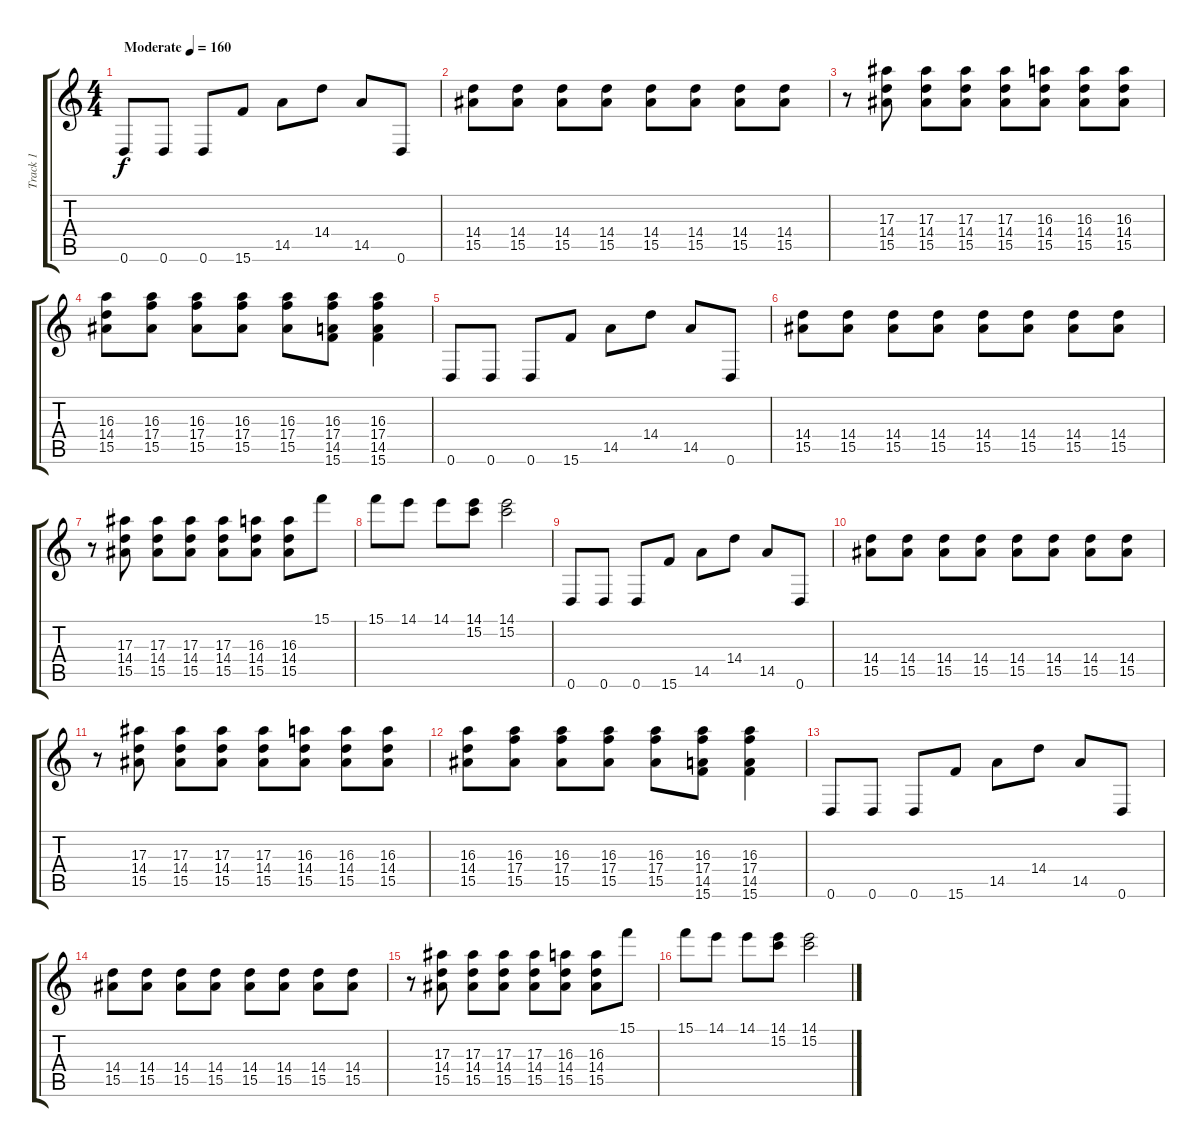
\track ("Track 1" "Track 1") {instrument overdrivenguitar}
\staff {score tabs}
\tuning (D4 A3 F3 C3 G2 D2) {hide}
\ts (4 4)
\tempo (160 "Moderate")
\clef g2
\ks c
0.6.8{dy f instrument overdrivenguitar} 0.6.8 0.6.8 15.6.8 14.5.8 14.4.8 14.5.8 0.6.8 |
(14.4 15.5).8 (14.4 15.5).8 (14.4 15.5).8 (14.4 15.5).8 (14.4 15.5).8 (14.4 15.5).8 (14.4 15.5).8 (14.4 15.5).8 |
r.8 (17.3 14.4 15.5).8 (17.3 14.4 15.5).8 (17.3 14.4 15.5).8 (17.3 14.4 15.5).8 (16.3 14.4 15.5).8 (16.3 14.4 15.5).8 (16.3 14.4 15.5).8 |
(16.3 14.4 15.5).8 (16.3 17.4 15.5).8 (16.3 17.4 15.5).8 (16.3 17.4 15.5).8 (16.3 17.4 15.5).8 (16.3 17.4 14.5 15.6).8 (16.3 17.4 14.5 15.6).4 |
0.6.8 0.6.8 0.6.8 15.6.8 14.5.8 14.4.8 14.5.8 0.6.8 |
(14.4 15.5).8 (14.4 15.5).8 (14.4 15.5).8 (14.4 15.5).8 (14.4 15.5).8 (14.4 15.5).8 (14.4 15.5).8 (14.4 15.5).8 |
r.8 (17.3 14.4 15.5).8 (17.3 14.4 15.5).8 (17.3 14.4 15.5).8 (17.3 14.4 15.5).8 (16.3 14.4 15.5).8 (16.3 14.4 15.5).8 15.1.8 |
15.1.8 14.1.8 14.1.8 (14.1 15.2).8 (14.1 15.2).2 |
0.6.8 0.6.8 0.6.8 15.6.8 14.5.8 14.4.8 14.5.8 0.6.8 |
(14.4 15.5).8 (14.4 15.5).8 (14.4 15.5).8 (14.4 15.5).8 (14.4 15.5).8 (14.4 15.5).8 (14.4 15.5).8 (14.4 15.5).8 |
r.8 (17.3 14.4 15.5).8 (17.3 14.4 15.5).8 (17.3 14.4 15.5).8 (17.3 14.4 15.5).8 (16.3 14.4 15.5).8 (16.3 14.4 15.5).8 (16.3 14.4 15.5).8 |
(16.3 14.4 15.5).8 (16.3 17.4 15.5).8 (16.3 17.4 15.5).8 (16.3 17.4 15.5).8 (16.3 17.4 15.5).8 (16.3 17.4 14.5 15.6).8 (16.3 17.4 14.5 15.6).4 |
0.6.8 0.6.8 0.6.8 15.6.8 14.5.8 14.4.8 14.5.8 0.6.8 |
(14.4 15.5).8 (14.4 15.5).8 (14.4 15.5).8 (14.4 15.5).8 (14.4 15.5).8 (14.4 15.5).8 (14.4 15.5).8 (14.4 15.5).8 |
r.8 (17.3 14.4 15.5).8 (17.3 14.4 15.5).8 (17.3 14.4 15.5).8 (17.3 14.4 15.5).8 (16.3 14.4 15.5).8 (16.3 14.4 15.5).8 15.1.8 |
15.1.8 14.1.8 14.1.8 (14.1 15.2).8 (14.1 15.2).2
